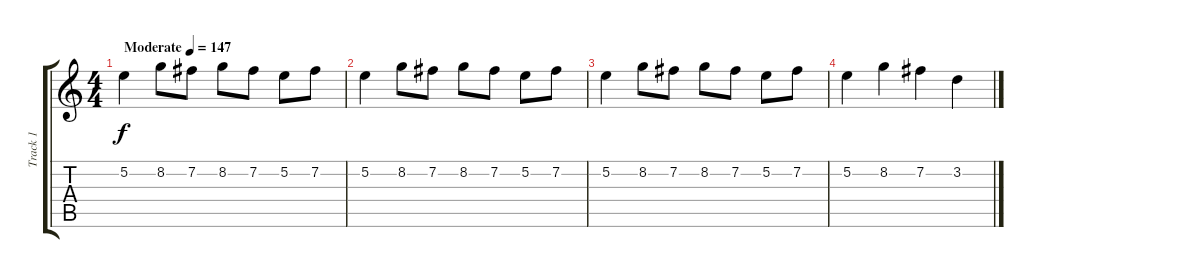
\track ("Track 1" "Track 1") {instrument overdrivenguitar}
\staff {score tabs}
\tuning (E4 B3 G3 D3 A2 E2) {hide}
\ts (4 4)
\tempo (147 "Moderate")
\clef g2
\ks c
5.2.4{dy f instrument overdrivenguitar} 8.2.8 7.2.8 8.2.8 7.2.8 5.2.8 7.2.8 |
5.2.4 8.2.8 7.2.8 8.2.8 7.2.8 5.2.8 7.2.8 |
5.2.4 8.2.8 7.2.8 8.2.8 7.2.8 5.2.8 7.2.8 |
5.2.4 8.2.4 7.2.4 3.2.4
